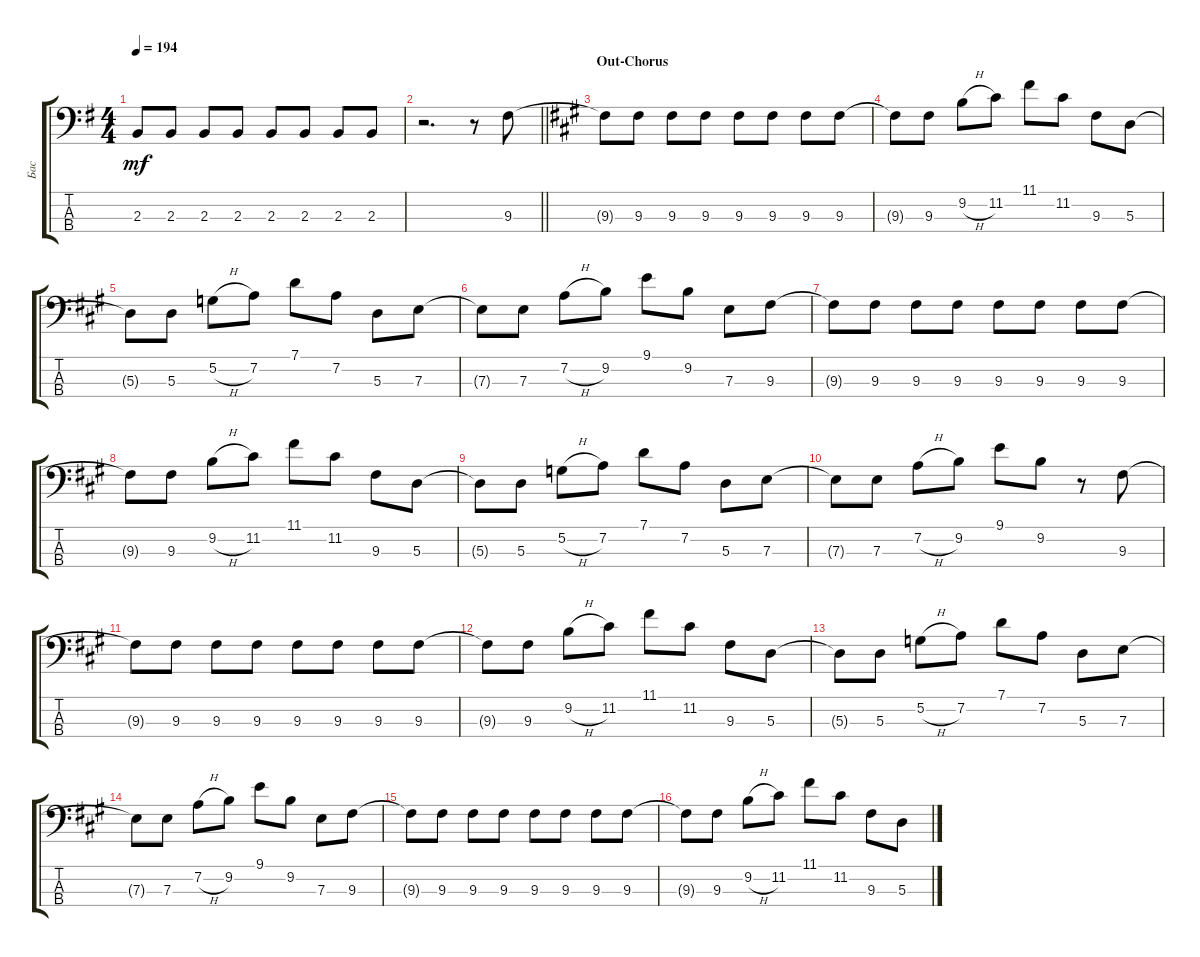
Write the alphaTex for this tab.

\track ("Бас" "Бас") {instrument electricbassfinger}
\staff {score tabs}
\tuning (G2 D2 A1 E1) {hide}
\ts (4 4)
\tempo 194
\clef f4
\ks eminor
2.3{t}.8{dy mf} 2.3.8 2.3.8 2.3.8 2.3.8 2.3.8 2.3.8 2.3.8 |
\barLineRight lightlight
r.2{d} r.8 9.3.8 |
\section ("" "Out-Chorus")
\ks f#minor
9.3{t}.8 9.3.8 9.3.8 9.3.8 9.3.8 9.3.8 9.3.8 9.3.8 |
9.3{t}.8 9.3.8 9.2{h}.8 11.2.8 11.1.8 11.2.8 9.3.8 5.3.8 |
5.3{t}.8 5.3.8 5.2{h}.8 7.2.8 7.1.8 7.2.8 5.3.8 7.3.8 |
7.3{t}.8 7.3.8 7.2{h}.8 9.2.8 9.1.8 9.2.8 7.3.8 9.3.8 |
9.3{t}.8 9.3.8 9.3.8 9.3.8 9.3.8 9.3.8 9.3.8 9.3.8 |
9.3{t}.8 9.3.8 9.2{h}.8 11.2.8 11.1.8 11.2.8 9.3.8 5.3.8 |
5.3{t}.8 5.3.8 5.2{h}.8 7.2.8 7.1.8 7.2.8 5.3.8 7.3.8 |
7.3{t}.8 7.3.8 7.2{h}.8 9.2.8 9.1.8 9.2.8 r.8 9.3.8 |
9.3{t}.8 9.3.8 9.3.8 9.3.8 9.3.8 9.3.8 9.3.8 9.3.8 |
9.3{t}.8 9.3.8 9.2{h}.8 11.2.8 11.1.8 11.2.8 9.3.8 5.3.8 |
5.3{t}.8 5.3.8 5.2{h}.8 7.2.8 7.1.8 7.2.8 5.3.8 7.3.8 |
7.3{t}.8 7.3.8 7.2{h}.8 9.2.8 9.1.8 9.2.8 7.3.8 9.3.8 |
9.3{t}.8 9.3.8 9.3.8 9.3.8 9.3.8 9.3.8 9.3.8 9.3.8 |
9.3{t}.8 9.3.8 9.2{h}.8 11.2.8 11.1.8 11.2.8 9.3.8 5.3.8
